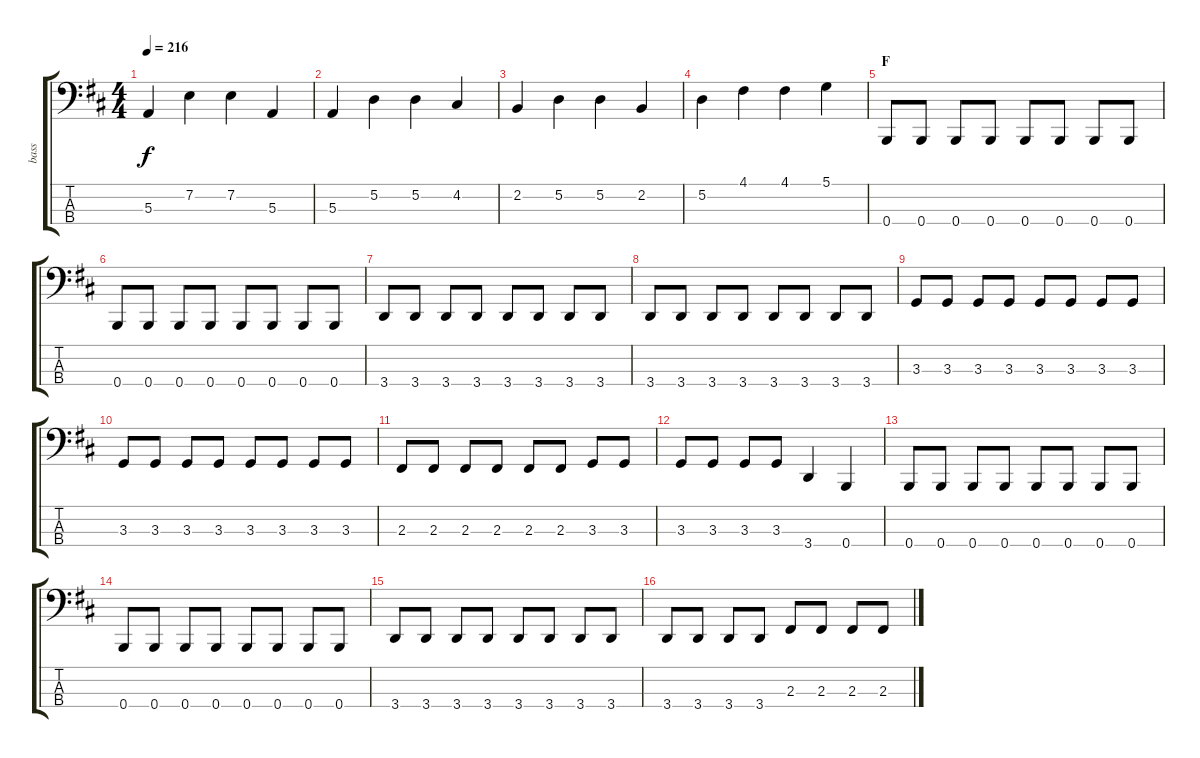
\track ("bass" "bass") {instrument electricbassfinger}
\staff {score tabs}
\tuning (D2 A1 E1 B0) {hide}
\ts (4 4)
\tempo 216
\clef f4
\ks d
5.3.4{dy f} 7.2.4 7.2.4 5.3.4 |
5.3.4 5.2.4 5.2.4 4.2.4 |
2.2.4 5.2.4 5.2.4 2.2.4 |
5.2.4 4.1.4 4.1.4 5.1.4 |
\section ("" "F")
0.4.8 0.4.8 0.4.8 0.4.8 0.4.8 0.4.8 0.4.8 0.4.8 |
0.4.8 0.4.8 0.4.8 0.4.8 0.4.8 0.4.8 0.4.8 0.4.8 |
3.4.8 3.4.8 3.4.8 3.4.8 3.4.8 3.4.8 3.4.8 3.4.8 |
3.4.8 3.4.8 3.4.8 3.4.8 3.4.8 3.4.8 3.4.8 3.4.8 |
3.3.8 3.3.8 3.3.8 3.3.8 3.3.8 3.3.8 3.3.8 3.3.8 |
3.3.8 3.3.8 3.3.8 3.3.8 3.3.8 3.3.8 3.3.8 3.3.8 |
2.3.8 2.3.8 2.3.8 2.3.8 2.3.8 2.3.8 3.3.8 3.3.8 |
3.3.8 3.3.8 3.3.8 3.3.8 3.4.4 0.4.4 |
0.4.8 0.4.8 0.4.8 0.4.8 0.4.8 0.4.8 0.4.8 0.4.8 |
0.4.8 0.4.8 0.4.8 0.4.8 0.4.8 0.4.8 0.4.8 0.4.8 |
3.4.8 3.4.8 3.4.8 3.4.8 3.4.8 3.4.8 3.4.8 3.4.8 |
3.4.8 3.4.8 3.4.8 3.4.8 2.3.8 2.3.8 2.3.8 2.3.8
